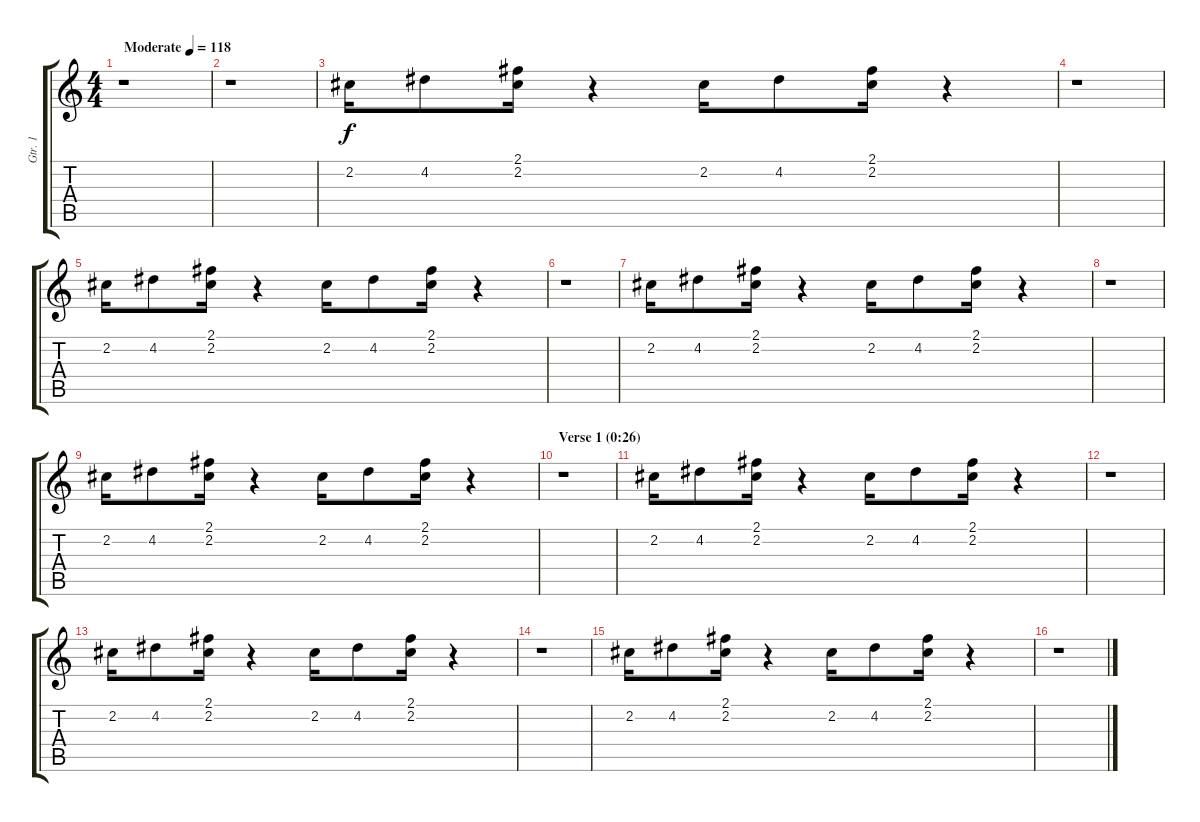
\track ("Gtr. 1" "Gtr. 1") {instrument overdrivenguitar}
\staff {score tabs}
\tuning (E4 B3 G3 D3 A2 E2) {hide}
\ts (4 4)
\tempo (118 "Moderate")
\clef g2
\ks c
r.1{dy f instrument overdrivenguitar} |
r.1 |
2.2.16 4.2.8 (2.1 2.2).16 r.4 2.2.16 4.2.8 (2.1 2.2).16 r.4 |
r.1 |
2.2.16 4.2.8 (2.1 2.2).16 r.4 2.2.16 4.2.8 (2.1 2.2).16 r.4 |
r.1 |
2.2.16 4.2.8 (2.1 2.2).16 r.4 2.2.16 4.2.8 (2.1 2.2).16 r.4 |
r.1 |
2.2.16 4.2.8 (2.1 2.2).16 r.4 2.2.16 4.2.8 (2.1 2.2).16 r.4 |
\section ("" "Verse 1 (0:26)")
r.1 |
2.2.16 4.2.8 (2.1 2.2).16 r.4 2.2.16 4.2.8 (2.1 2.2).16 r.4 |
r.1 |
2.2.16 4.2.8 (2.1 2.2).16 r.4 2.2.16 4.2.8 (2.1 2.2).16 r.4 |
r.1 |
2.2.16 4.2.8 (2.1 2.2).16 r.4 2.2.16 4.2.8 (2.1 2.2).16 r.4 |
r.1
